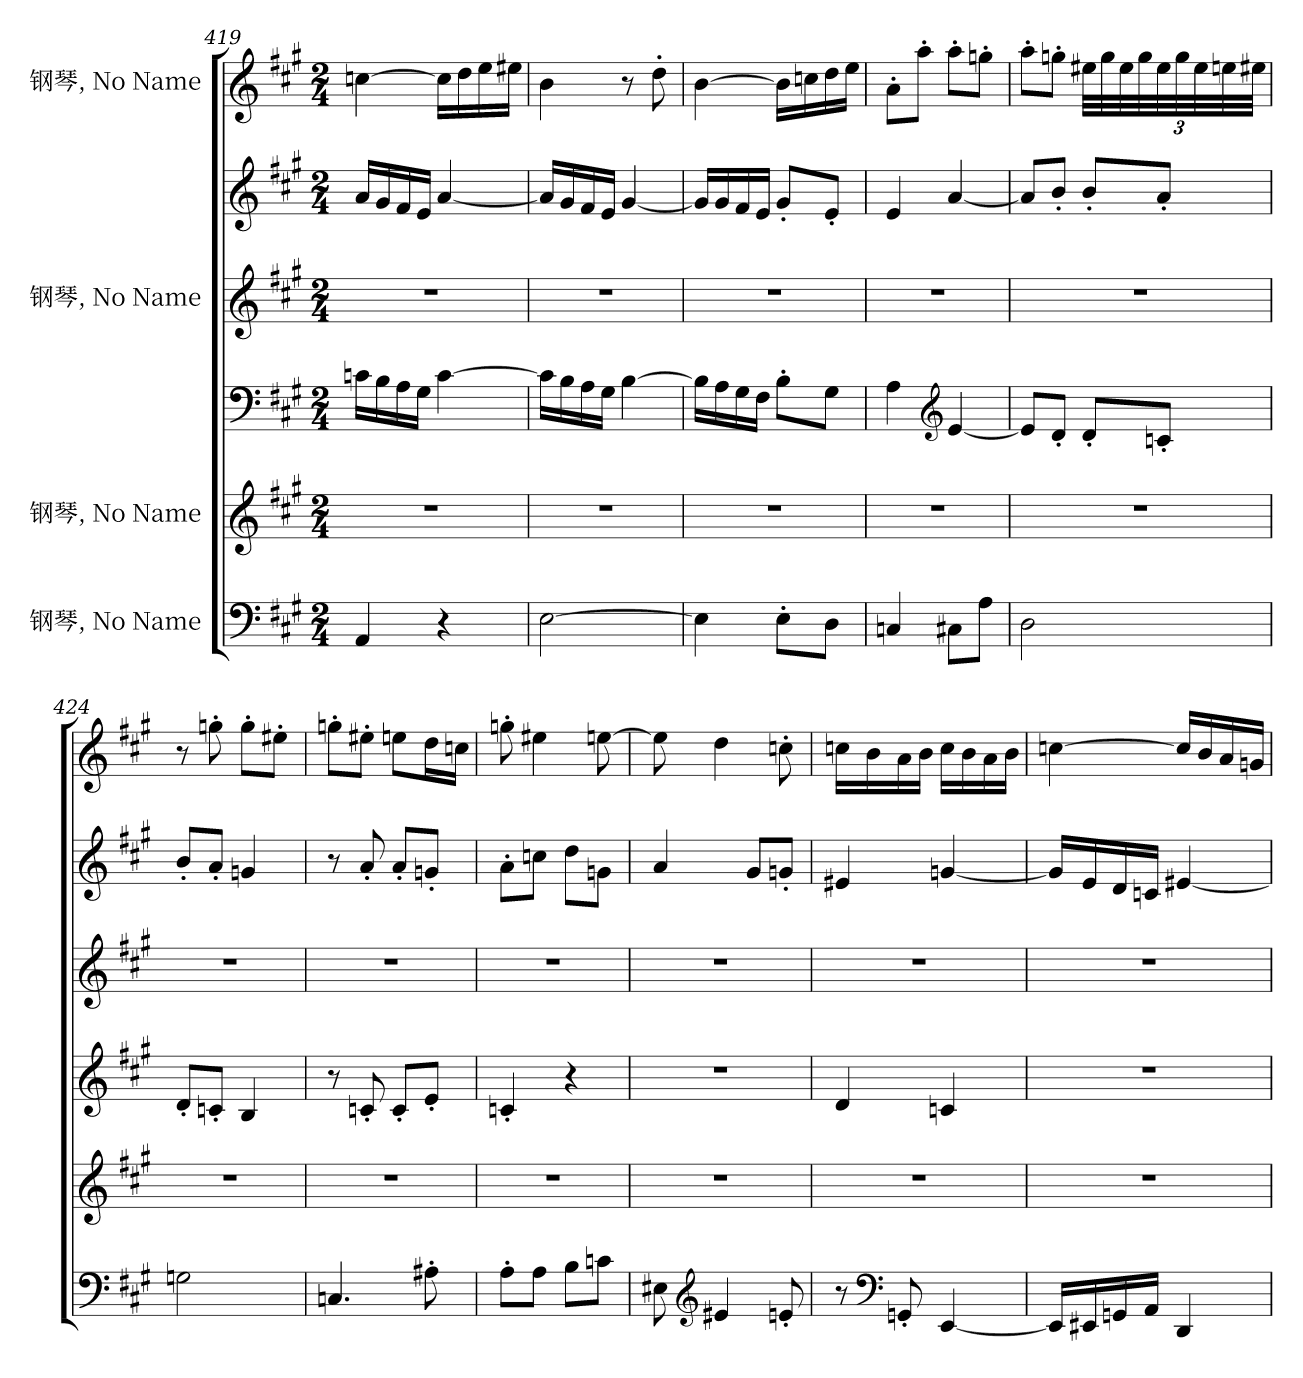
**kern	**kern	**kern	**kern	**kern	**kern
*part4	*part3	*part3	*part2	*part2	*part1
*staff6	*staff5	*staff4	*staff3	*staff2	*staff1
*I"钢琴, No Name	*I"钢琴, No Name	*	*I"钢琴, No Name	*	*I"钢琴, No Name
*clefF4	*clefG2	*clefF4	*clefG2	*clefG2	*clefG2
*k[f#c#g#]	*k[f#c#g#]	*k[f#c#g#]	*k[f#c#g#]	*k[f#c#g#]	*k[f#c#g#]
*M2/4	*M2/4	*M2/4	*M2/4	*M2/4	*M2/4
*MM121	*MM121	*MM121	*MM121	*MM121	*MM121
=419	=419	=419	=419	=419	=419
4AA/	2r	16cn\LL	2r	16a/LL	[4ccn\
.	.	16B\	.	16g#/	.
.	.	16A\	.	16f#/	.
.	.	16G#\JJ	.	16e/JJ	.
4r	.	[4c\	.	[4a/	16cc\LL]
.	.	.	.	.	16dd\
.	.	.	.	.	16ee\
.	.	.	.	.	16ee#X\JJ
!!LO:LB:g=z
=420	=420	=420	=420	=420	=420
[2E\	2r	16c\LL]	2r	16a/LL]	4b\
.	.	16B\	.	16g#/	.
.	.	16A\	.	16f#/	.
.	.	16G#\JJ	.	16e/JJ	.
.	.	[4B\	.	[4g#/	8r
.	.	.	.	.	8dd'\
=421	=421	=421	=421	=421	=421
*	*	*	*	*	*MM121
4E\]	2r	16B\LL]	2r	16g#/LL]	[4b\
.	.	16A\	.	16g#/	.
.	.	16G#\	.	16f#/	.
.	.	16F#\JJ	.	16e/JJ	.
8E'\L	.	8B'\L	.	8g#'/L	16b\LL]
.	.	.	.	.	16ccn\
8D\J	.	8G#\J	.	8e'/J	16dd\
.	.	.	.	.	16ee\JJ
=422	=422	=422	=422	=422	=422
4Cn/	2r	4A\	2r	4e/	8a'\L
*	*	*	*	*	*MM121
.	.	.	.	.	8aa'\J
*	*	*clefG2	*	*	*
8C#X\L	.	[4e/	.	[4a/	8aa'\L
8A\J	.	.	.	.	8ggn'\J
=423	=423	=423	=423	=423	=423
2D\	2r	8e/L]	2r	8a/L]	8aa'\L
.	.	8d'/J	.	8b'/J	8ggn'\J
.	.	8d'/L	.	8b'/L	32ee#X\LLL
.	.	.	.	.	32gg\
.	.	.	.	.	32ee#\
.	.	.	.	.	32gg\
*	*	*	*	*	*Xbrackettup
.	.	8cn'/J	.	8a'/J	48ee#\
.	.	.	.	.	48gg\
.	.	.	.	.	48ee#\
.	.	.	.	.	32een\
.	.	.	.	.	32ee#X\JJJ
!!LO:PB:g=z
=424	=424	=424	=424	=424	=424
2Gn\	2r	8d'/L	2r	8b'/L	8r
*	*	*	*	*	*MM121
.	.	8cn'/J	.	8a'/J	8ggn'\
.	.	4B/	.	4gn/	8gg'\L
.	.	.	.	.	8ee#X'\J
=425	=425	=425	=425	=425	=425
4.Cn/	2r	8r	2r	8r	8ggn'\L
.	.	8cn'/	.	8a'/	8ee#X'\J
.	.	8c'/L	.	8a'/L	8een\L
8A#X'\	.	8e'/J	.	8gn'/J	16dd\L
.	.	.	.	.	16ccn\JJ
=426	=426	=426	=426	=426	=426
8A'\L	2r	4cn'/	2r	8a'\L	8ggn'\
8A\J	.	.	.	8ccn\J	4ee#X\
8B\L	.	4r	.	8dd\L	.
8cn\J	.	.	.	8gn\J	[8een\
=427	=427	=427	=427	=427	=427
8E#X\	2r	2r	2r	4a/	8ee\]
*clefG2	*	*	*	*	*
4e#X/	.	.	.	.	4dd\
.	.	.	.	8g#/L	.
8en'/	.	.	.	8gn'/J	8ccn'\
=428	=428	=428	=428	=428	=428
8r	2r	4d/	2r	4e#X/	16ccn\LL
.	.	.	.	.	16b\
*clefF4	*	*	*	*	*
8GGn'/	.	.	.	.	16a\
.	.	.	.	.	16b\JJ
*	*	*	*	*	*MM121
[4EE/	.	4cn/	.	[4gn/	16cc\LL
.	.	.	.	.	16b\
.	.	.	.	.	16a\
.	.	.	.	.	16b\JJ
!!LO:LB:g=z
=429	=429	=429	=429	=429	=429
16EE/LL]	2r	2r	2r	16g/LL]	[4ccn\
16EE#X/	.	.	.	16e/	.
16GGn/	.	.	.	16d/	.
16AA/JJ	.	.	.	16cn/JJ	.
4DD/	.	.	.	[4e#X/	16cc/LL]
.	.	.	.	.	16b/
.	.	.	.	.	16a/
.	.	.	.	.	16gn/JJ
=	=	=	=	=	=
*-	*-	*-	*-	*-	*-
